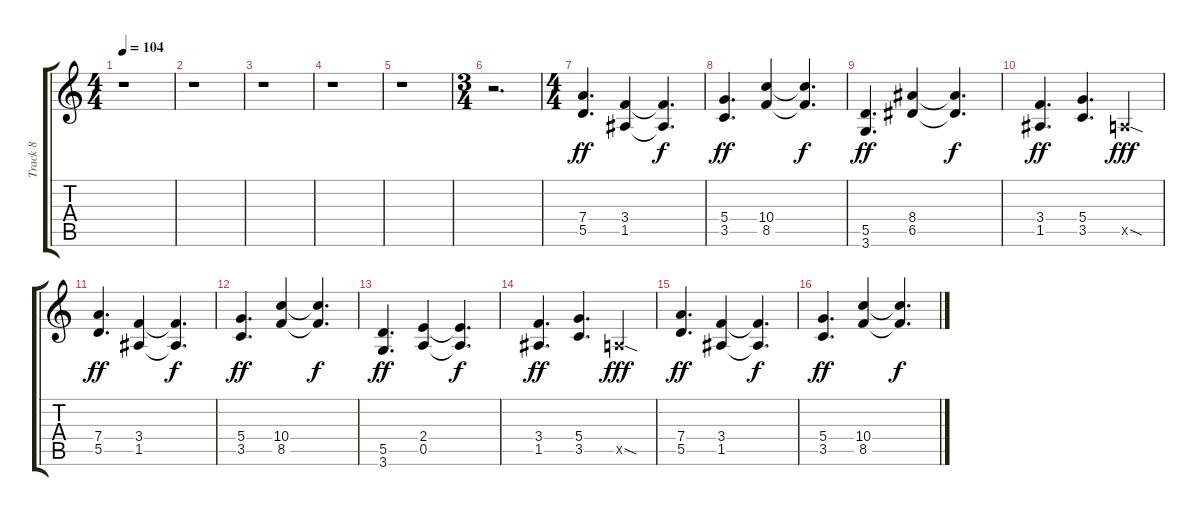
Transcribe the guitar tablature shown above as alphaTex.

\track ("Track 8" "Track 8") {instrument distortionguitar}
\staff {score tabs}
\tuning (E4 B3 G3 D3 A2 E2) {hide}
\ts (4 4)
\tempo 104
\clef g2
\ks c
r.1{dy f} |
r.1 |
r.1 |
r.1 |
r.1 |
\ts (3 4)
r.2{d} |
\ts (4 4)
(7.4 5.5).4{d dy ff volume 6} (3.4 1.5).4 (3.4{t} 1.5{t}).4{d dy f} |
(5.4 3.5).4{d dy ff} (10.4 8.5).4 (10.4{t} 8.5{t}).4{d dy f} |
(5.5 3.6).4{d dy ff} (8.4 6.5).4 (8.4{t} 6.5{t}).4{d dy f} |
(3.4 1.5).4{d dy ff} (5.4 3.5).4{d} 0.5{sod x}.4{dy fff} |
(7.4 5.5).4{d dy ff} (3.4 1.5).4 (3.4{t} 1.5{t}).4{d dy f} |
(5.4 3.5).4{d dy ff} (10.4 8.5).4 (10.4{t} 8.5{t}).4{d dy f} |
(5.5 3.6).4{d dy ff} (2.4 0.5).4 (2.4{t} 0.5{t}).4{d dy f} |
(3.4 1.5).4{d dy ff} (5.4 3.5).4{d} 0.5{sod x}.4{dy fff} |
(7.4 5.5).4{d dy ff} (3.4 1.5).4 (3.4{t} 1.5{t}).4{d dy f} |
(5.4 3.5).4{d dy ff} (10.4 8.5).4 (10.4{t} 8.5{t}).4{d dy f}
